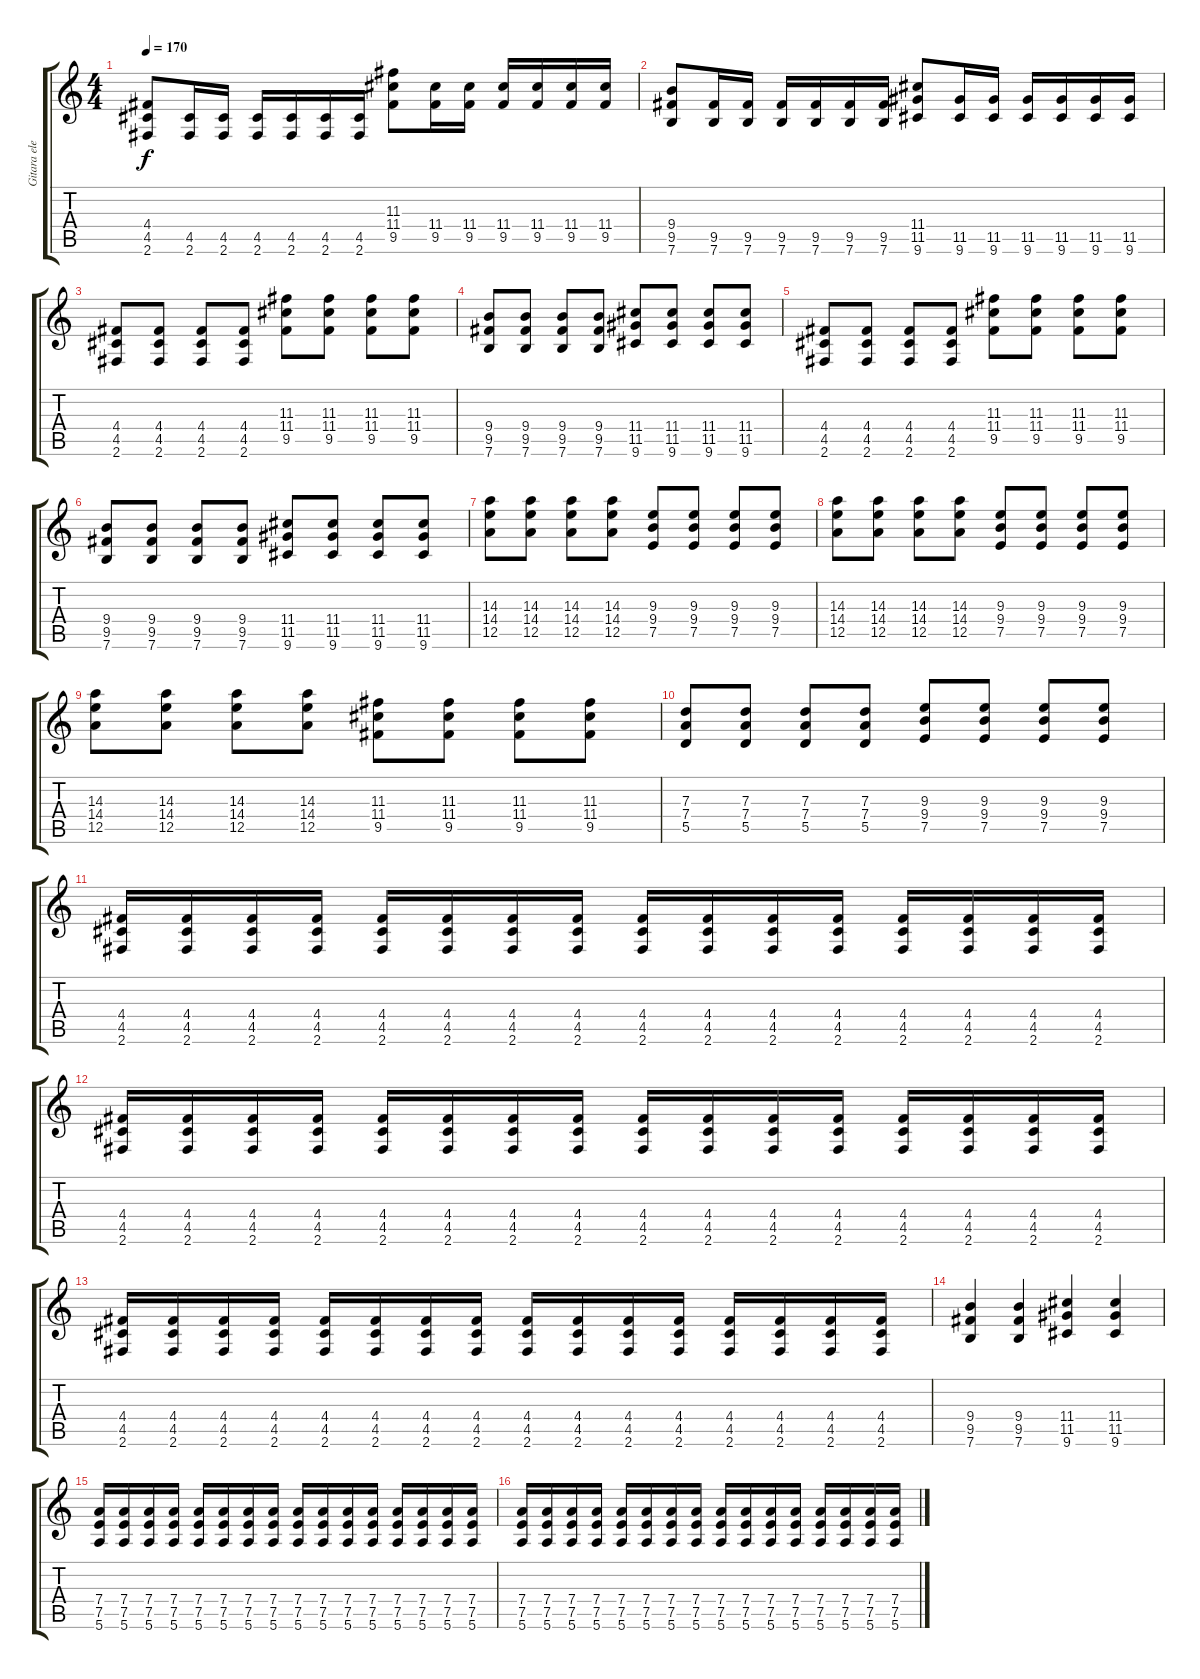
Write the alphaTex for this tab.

\track ("Gitara elektryczna (II)" "Gitara ele") {instrument distortionguitar}
\staff {score tabs}
\tuning (E4 B3 G3 D3 A2 E2) {hide}
\ts (4 4)
\tempo 170
\clef g2
\ks c
(4.4 4.5 2.6).8{dy f} (4.5 2.6).16 (4.5 2.6).16 (4.5 2.6).16 (4.5 2.6).16 (4.5 2.6).16 (4.5 2.6).16 (11.3 11.4 9.5).8 (11.4 9.5).16 (11.4 9.5).16 (11.4 9.5).16 (11.4 9.5).16 (11.4 9.5).16 (11.4 9.5).16 |
(9.4 9.5 7.6).8 (9.5 7.6).16 (9.5 7.6).16 (9.5 7.6).16 (9.5 7.6).16 (9.5 7.6).16 (9.5 7.6).16 (11.4 11.5 9.6).8 (11.5 9.6).16 (11.5 9.6).16 (11.5 9.6).16 (11.5 9.6).16 (11.5 9.6).16 (11.5 9.6).16 |
(4.4 4.5 2.6).8 (4.4 4.5 2.6).8 (4.4 4.5 2.6).8 (4.4 4.5 2.6).8 (11.3 11.4 9.5).8 (11.3 11.4 9.5).8 (11.3 11.4 9.5).8 (11.3 11.4 9.5).8 |
(9.4 9.5 7.6).8 (9.4 9.5 7.6).8 (9.4 9.5 7.6).8 (9.4 9.5 7.6).8 (11.4 11.5 9.6).8 (11.4 11.5 9.6).8 (11.4 11.5 9.6).8 (11.4 11.5 9.6).8 |
(4.4 4.5 2.6).8 (4.4 4.5 2.6).8 (4.4 4.5 2.6).8 (4.4 4.5 2.6).8 (11.3 11.4 9.5).8 (11.3 11.4 9.5).8 (11.3 11.4 9.5).8 (11.3 11.4 9.5).8 |
(9.4 9.5 7.6).8 (9.4 9.5 7.6).8 (9.4 9.5 7.6).8 (9.4 9.5 7.6).8 (11.4 11.5 9.6).8 (11.4 11.5 9.6).8 (11.4 11.5 9.6).8 (11.4 11.5 9.6).8 |
(14.3 14.4 12.5).8 (14.3 14.4 12.5).8 (14.3 14.4 12.5).8 (14.3 14.4 12.5).8 (9.3 9.4 7.5).8 (9.3 9.4 7.5).8 (9.3 9.4 7.5).8 (9.3 9.4 7.5).8 |
(14.3 14.4 12.5).8 (14.3 14.4 12.5).8 (14.3 14.4 12.5).8 (14.3 14.4 12.5).8 (9.3 9.4 7.5).8 (9.3 9.4 7.5).8 (9.3 9.4 7.5).8 (9.3 9.4 7.5).8 |
(14.3 14.4 12.5).8 (14.3 14.4 12.5).8 (14.3 14.4 12.5).8 (14.3 14.4 12.5).8 (11.3 11.4 9.5).8 (11.3 11.4 9.5).8 (11.3 11.4 9.5).8 (11.3 11.4 9.5).8 |
(7.3 7.4 5.5).8 (7.3 7.4 5.5).8 (7.3 7.4 5.5).8 (7.3 7.4 5.5).8 (9.3 9.4 7.5).8 (9.3 9.4 7.5).8 (9.3 9.4 7.5).8 (9.3 9.4 7.5).8 |
(4.4 4.5 2.6).16 (4.4 4.5 2.6).16 (4.4 4.5 2.6).16 (4.4 4.5 2.6).16 (4.4 4.5 2.6).16 (4.4 4.5 2.6).16 (4.4 4.5 2.6).16 (4.4 4.5 2.6).16 (4.4 4.5 2.6).16 (4.4 4.5 2.6).16 (4.4 4.5 2.6).16 (4.4 4.5 2.6).16 (4.4 4.5 2.6).16 (4.4 4.5 2.6).16 (4.4 4.5 2.6).16 (4.4 4.5 2.6).16 |
(4.4 4.5 2.6).16 (4.4 4.5 2.6).16 (4.4 4.5 2.6).16 (4.4 4.5 2.6).16 (4.4 4.5 2.6).16 (4.4 4.5 2.6).16 (4.4 4.5 2.6).16 (4.4 4.5 2.6).16 (4.4 4.5 2.6).16 (4.4 4.5 2.6).16 (4.4 4.5 2.6).16 (4.4 4.5 2.6).16 (4.4 4.5 2.6).16 (4.4 4.5 2.6).16 (4.4 4.5 2.6).16 (4.4 4.5 2.6).16 |
(4.4 4.5 2.6).16 (4.4 4.5 2.6).16 (4.4 4.5 2.6).16 (4.4 4.5 2.6).16 (4.4 4.5 2.6).16 (4.4 4.5 2.6).16 (4.4 4.5 2.6).16 (4.4 4.5 2.6).16 (4.4 4.5 2.6).16 (4.4 4.5 2.6).16 (4.4 4.5 2.6).16 (4.4 4.5 2.6).16 (4.4 4.5 2.6).16 (4.4 4.5 2.6).16 (4.4 4.5 2.6).16 (4.4 4.5 2.6).16 |
(9.4 9.5 7.6).4 (9.4 9.5 7.6).4 (11.4 11.5 9.6).4 (11.4 11.5 9.6).4 |
(7.4 7.5 5.6).16 (7.4 7.5 5.6).16 (7.4 7.5 5.6).16 (7.4 7.5 5.6).16 (7.4 7.5 5.6).16 (7.4 7.5 5.6).16 (7.4 7.5 5.6).16 (7.4 7.5 5.6).16 (7.4 7.5 5.6).16 (7.4 7.5 5.6).16 (7.4 7.5 5.6).16 (7.4 7.5 5.6).16 (7.4 7.5 5.6).16 (7.4 7.5 5.6).16 (7.4 7.5 5.6).16 (7.4 7.5 5.6).16 |
(7.4 7.5 5.6).16 (7.4 7.5 5.6).16 (7.4 7.5 5.6).16 (7.4 7.5 5.6).16 (7.4 7.5 5.6).16 (7.4 7.5 5.6).16 (7.4 7.5 5.6).16 (7.4 7.5 5.6).16 (7.4 7.5 5.6).16 (7.4 7.5 5.6).16 (7.4 7.5 5.6).16 (7.4 7.5 5.6).16 (7.4 7.5 5.6).16 (7.4 7.5 5.6).16 (7.4 7.5 5.6).16 (7.4 7.5 5.6).16
